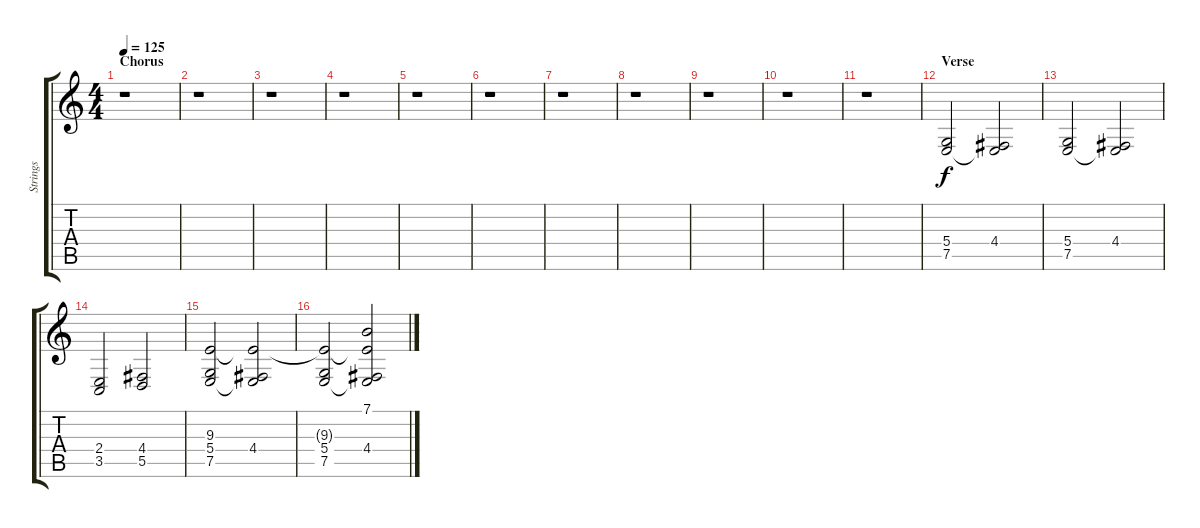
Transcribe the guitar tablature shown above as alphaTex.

\track ("Strings" "Strings") {instrument stringensemble1}
\staff {score tabs}
\tuning (E4 B3 G3 D3 A2 E2) {hide}
\ts (4 4)
\section ("" "Chorus")
\tempo 125
\clef g2
\ks c
r.1{dy f} |
r.1 |
r.1 |
r.1 |
r.1 |
r.1 |
r.1 |
r.1 |
r.1 |
r.1 |
r.1 |
\section ("" "Verse")
(5.4 7.5).2 (4.4 7.5{t}).2 |
(5.4 7.5).2 (4.4 7.5{t}).2 |
(2.4 3.5).2 (4.4 5.5).2 |
(9.3 5.4 7.5).2 (9.3{t} 4.4 7.5{t}).2 |
(9.3{t} 5.4 7.5).2 (7.1 9.3{t} 4.4 7.5{t}).2
